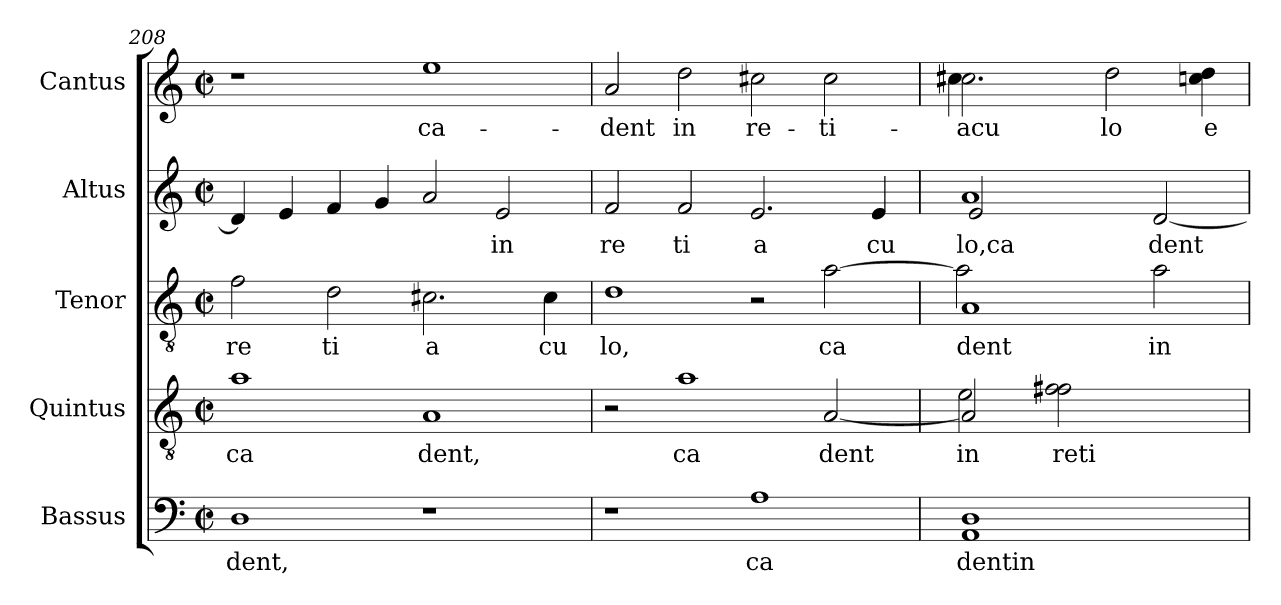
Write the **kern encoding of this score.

**kern	**text	**kern	**text	**kern	**text	**kern	**text	**kern	**text
*part5	*part5	*part4	*part4	*part3	*part3	*part2	*part2	*part1	*part1
*staff5	*staff5	*staff4	*staff4	*staff3	*staff3	*staff2	*staff2	*staff1	*staff1
*I"Bassus	*	*I"Quintus	*	*I"Tenor	*	*I"Altus	*	*I"Cantus	*
*I'Bassus	*	*I'Quintus	*	*I'Tenor	*	*I'Altus	*	*I'Cantus	*
*clefF4	*	*clefGv2	*	*clefGv2	*	*clefG2	*	*clefG2	*
*k[]	*	*k[]	*	*k[]	*	*k[]	*	*k[]	*
*C:	*	*C:	*	*C:	*	*C:	*	*C:	*
*M2/2	*	*M2/2	*	*M2/2	*	*M2/2	*	*M2/2	*
*met(c|)	*	*met(c|)	*	*met(c|)	*	*met(c|)	*	*met(c|)	*
=208	=208	=208	=208	=208	=208	=208	=208	=208	=208
!	!LO:LY:b:cj	!	!LO:LY:b:cj	!	!LO:LY:b:cj	!	!LO:LY:b:cj	!	!
1D	dent,	1a	ca	2f\	re	4d/]	.	1r	.
!	!	!	!	!	!	!	!LO:LY:b:cj	!	!
.	.	.	.	.	.	4e/	.	.	.
!	!	!	!	!	!LO:LY:b:cj	!	!LO:LY:b:cj	!	!
.	.	.	.	2d\	ti	4f/	.	.	.
!	!	!	!	!	!	!	!LO:LY:b:cj	!	!
.	.	.	.	.	.	4g/	.	.	.
!	!	!	!LO:LY:b:cj	!	!LO:LY:b:cj	!	!LO:LY:b:cj	!	!LO:LY:b:cj
1r	.	1A	dent,	2.c#X\	a	2a/	.	1ee	ca-
!	!	!	!	!	!	!	!LO:LY:b:cj	!	!
.	.	.	.	.	.	2e/	in	.	.
!	!	!	!	!	!LO:LY:b:cj	!	!	!	!
.	.	.	.	4c#\	cu	.	.	.	.
=209	=209	=209	=209	=209	=209	=209	=209	=209	=209
!	!	!	!	!	!LO:LY:b:cj	!	!LO:LY:b:cj	!	!LO:LY:b:cj
1r	.	2r	.	1d	lo,	2f/	re	2a/	-dent
!	!	!	!LO:LY:b:cj	!	!	!	!LO:LY:b:cj	!	!LO:LY:b:cj
.	.	1a	ca	.	.	2f/	ti	2dd\	in
!	!LO:LY:b:cj	!	!	!	!	!	!LO:LY:b:cj	!	!LO:LY:b:cj
1A	ca	.	.	2r	.	2.e/	a	2cc#X\	re-
!	!	!	!LO:LY:b:cj	!	!LO:LY:b:cj	!	!	!	!LO:LY:b:cj
.	.	[<2A/	dent	[>2a\	ca	.	.	2cc#\	-ti-
!	!	!	!	!	!	!	!LO:LY:b:cj	!	!
.	.	.	.	.	.	4e/	cu	.	.
!!LO:LB:g=z
=210	=210	=210	=210	=210	=210	=210	=210	=210	=210
!	!LO:LY:b:cj	!	!LO:LY:b:cj	!	!LO:LY:b:cj	!	!LO:LY:b:cj	!	!LO:LY:b:cj
*	*	*^	*	*^	*	*^	*	*^	*
1AA 1D	dentin	2A/]	2e\	in	1A	2a\]	dent	1a	2e/	lo,ca	2.cc#X\	4cc#\	-acu
.	.	.	.	.	.	.	.	.	.	.	.	1ryy	.
!	!	!	!	!LO:LY:b:cj	!	!	!	!	!	!	!	!	!
.	.	2f#X\ 2f#\	2ryy	reti	.	1ryy	.	.	1ryy	.	.	.	.
!	!	!	!	!	!	!	!	!	!	!	!	!	!LO:LY:b:cj
.	.	.	.	.	.	.	.	.	.	.	2dd\	.	lo
!	!	!	!	!	!	!	!LO:LY:b:cj	!	!	!LO:LY:b:cj	!	!	!
2ryy	.	2ryy	2ryy	.	2a\	.	in	[<2d/	.	dent	.	.	.
!	!	!	!	!	!	!	!	!	!	!	!	!	!LO:LY:b:cj
.	.	.	.	.	.	.	.	.	.	.	4dd\ 4ccn\	4ryy	e
*	*	*v	*v	*	*	*	*	*v	*v	*	*v	*v	*
*	*	*	*	*v	*v	*	*	*	*	*
=	=	=	=	=	=	=	=	=	=
*-	*-	*-	*-	*-	*-	*-	*-	*-	*-
